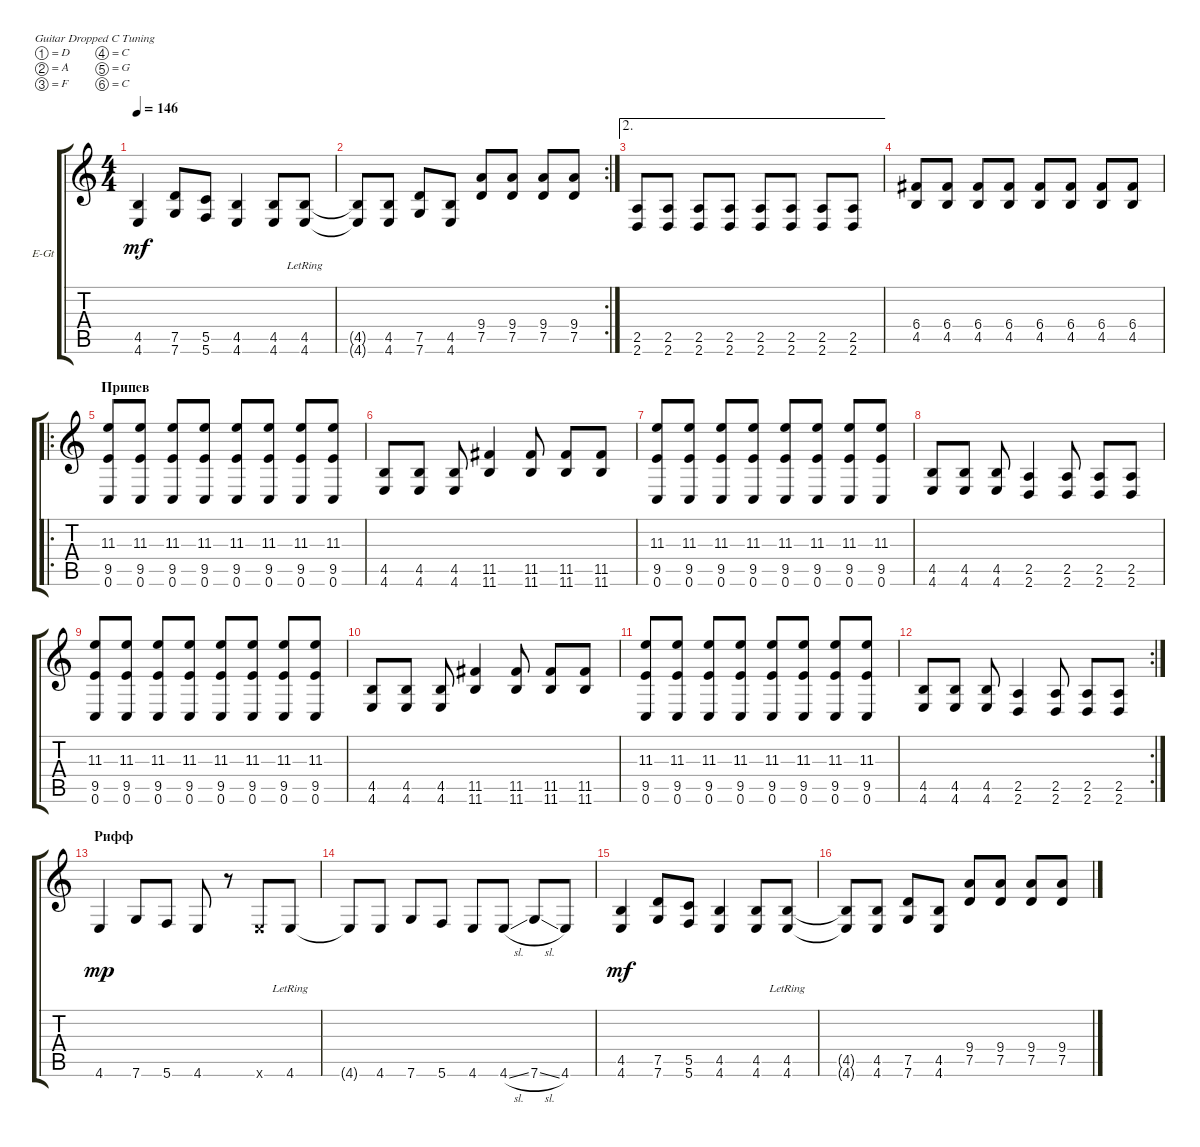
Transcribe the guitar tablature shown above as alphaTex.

\defaultSystemsLayout 4
\bracketExtendMode groupsimilarinstruments
\firstSystemTrackNameOrientation horizontal
\otherSystemsTrackNameOrientation horizontal
\track ("Guitar" "E-Gt") {instrument distortionguitar}
\staff {score tabs}
\tuning (D4 A3 F3 C3 G2 C2)
\ts (4 4)
\tempo 146
\clef g2
\ks c
(4.6 4.5).4{dy mf} (7.6 7.5).8 (5.6 5.5).8 (4.6 4.5).4 (4.6 4.5).8 (4.6{lr} 4.5).8 |
\rc 2
(4.6{t} 4.5{t}).8 (4.6 4.5).8 (7.6 7.5).8 (4.6 4.5).8 (7.5 9.4).8 (7.5 9.4).8 (7.5 9.4).8 (7.5 9.4).8 |
\ae 2
(2.6 2.5).8 (2.6 2.5).8 (2.6 2.5).8 (2.6 2.5).8 (2.6 2.5).8 (2.6 2.5).8 (2.6 2.5).8 (2.6 2.5).8 |
(4.5 6.4).8 (4.5 6.4).8 (4.5 6.4).8 (4.5 6.4).8 (4.5 6.4).8 (4.5 6.4).8 (4.5 6.4).8 (4.5 6.4).8 |
\ro
\section ("" "Припев")
(9.5 11.3 0.6).8 (9.5 11.3 0.6).8 (9.5 11.3 0.6).8 (9.5 11.3 0.6).8 (9.5 11.3 0.6).8 (9.5 11.3 0.6).8 (9.5 11.3 0.6).8 (9.5 11.3 0.6).8 |
(4.6 4.5).8 (4.6 4.5).8 (4.6 4.5).8 (11.6 11.5).4 (11.6 11.5).8 (11.6 11.5).8 (11.6 11.5).8 |
(9.5 11.3 0.6).8 (9.5 11.3 0.6).8 (9.5 11.3 0.6).8 (9.5 11.3 0.6).8 (9.5 11.3 0.6).8 (9.5 11.3 0.6).8 (9.5 11.3 0.6).8 (9.5 11.3 0.6).8 |
(4.6 4.5).8 (4.6 4.5).8 (4.6 4.5).8 (2.6 2.5).4 (2.6 2.5).8 (2.6 2.5).8 (2.6 2.5).8 |
(9.5 11.3 0.6).8 (9.5 11.3 0.6).8 (9.5 11.3 0.6).8 (9.5 11.3 0.6).8 (9.5 11.3 0.6).8 (9.5 11.3 0.6).8 (9.5 11.3 0.6).8 (9.5 11.3 0.6).8 |
(4.6 4.5).8 (4.6 4.5).8 (4.6 4.5).8 (11.6 11.5).4 (11.6 11.5).8 (11.6 11.5).8 (11.6 11.5).8 |
(9.5 11.3 0.6).8 (9.5 11.3 0.6).8 (9.5 11.3 0.6).8 (9.5 11.3 0.6).8 (9.5 11.3 0.6).8 (9.5 11.3 0.6).8 (9.5 11.3 0.6).8 (9.5 11.3 0.6).8 |
\rc 2
(4.6 4.5).8 (4.6 4.5).8 (4.6 4.5).8 (2.6 2.5).4 (2.6 2.5).8 (2.6 2.5).8 (2.6 2.5).8 |
\section ("" "Рифф")
4.6.4{dy mp} 7.6.8 5.6.8 4.6.8 r.8 4.6{x}.8 4.6{lr}.8 |
4.6{t}.8 4.6.8 7.6.8 5.6.8 4.6.8 4.6{sl}.8 7.6{sl}.8 4.6.8 |
(4.6 4.5).4{dy mf} (7.6 7.5).8 (5.6 5.5).8 (4.6 4.5).4 (4.6 4.5).8 (4.6{lr} 4.5).8 |
(4.6{t} 4.5{t}).8 (4.6 4.5).8 (7.6 7.5).8 (4.6 4.5).8 (7.5 9.4).8 (7.5 9.4).8 (7.5 9.4).8 (7.5 9.4).8
